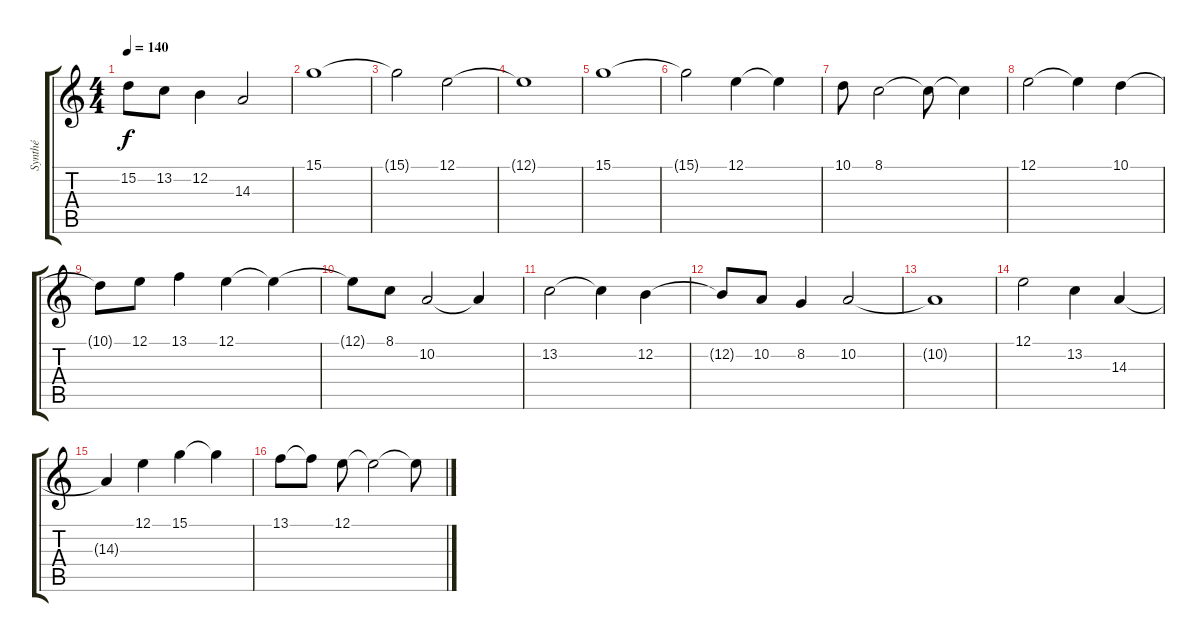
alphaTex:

\track ("Synthé" "Synthé") {instrument stringensemble1}
\staff {score tabs}
\tuning (E4 B3 G3 D3 A2 E2) {hide}
\ts (4 4)
\tempo 140
\clef g2
\ks c
15.2.8{dy f} 13.2.8 12.2.4 14.3.2 |
15.1.1 |
15.1{t}.2 12.1.2 |
12.1{t}.1 |
15.1.1 |
15.1{t}.2 12.1.4 12.1{t}.4 |
10.1.8 8.1.2 8.1{t}.8 8.1{t}.4 |
12.1.2 12.1{t}.4 10.1.4 |
10.1{t}.8 12.1.8 13.1.4 12.1.4 12.1{t}.4 |
12.1{t}.8 8.1.8 10.2.2 10.2{t}.4 |
13.2.2 13.2{t}.4 12.2.4 |
12.2{t}.8 10.2.8 8.2.4 10.2.2 |
10.2{t}.1 |
12.1.2 13.2.4 14.3.4 |
14.3{t}.4 12.1.4 15.1.4 15.1{t}.4 |
13.1.8 13.1{t}.8 12.1.8 12.1{t}.2 12.1{t}.8
